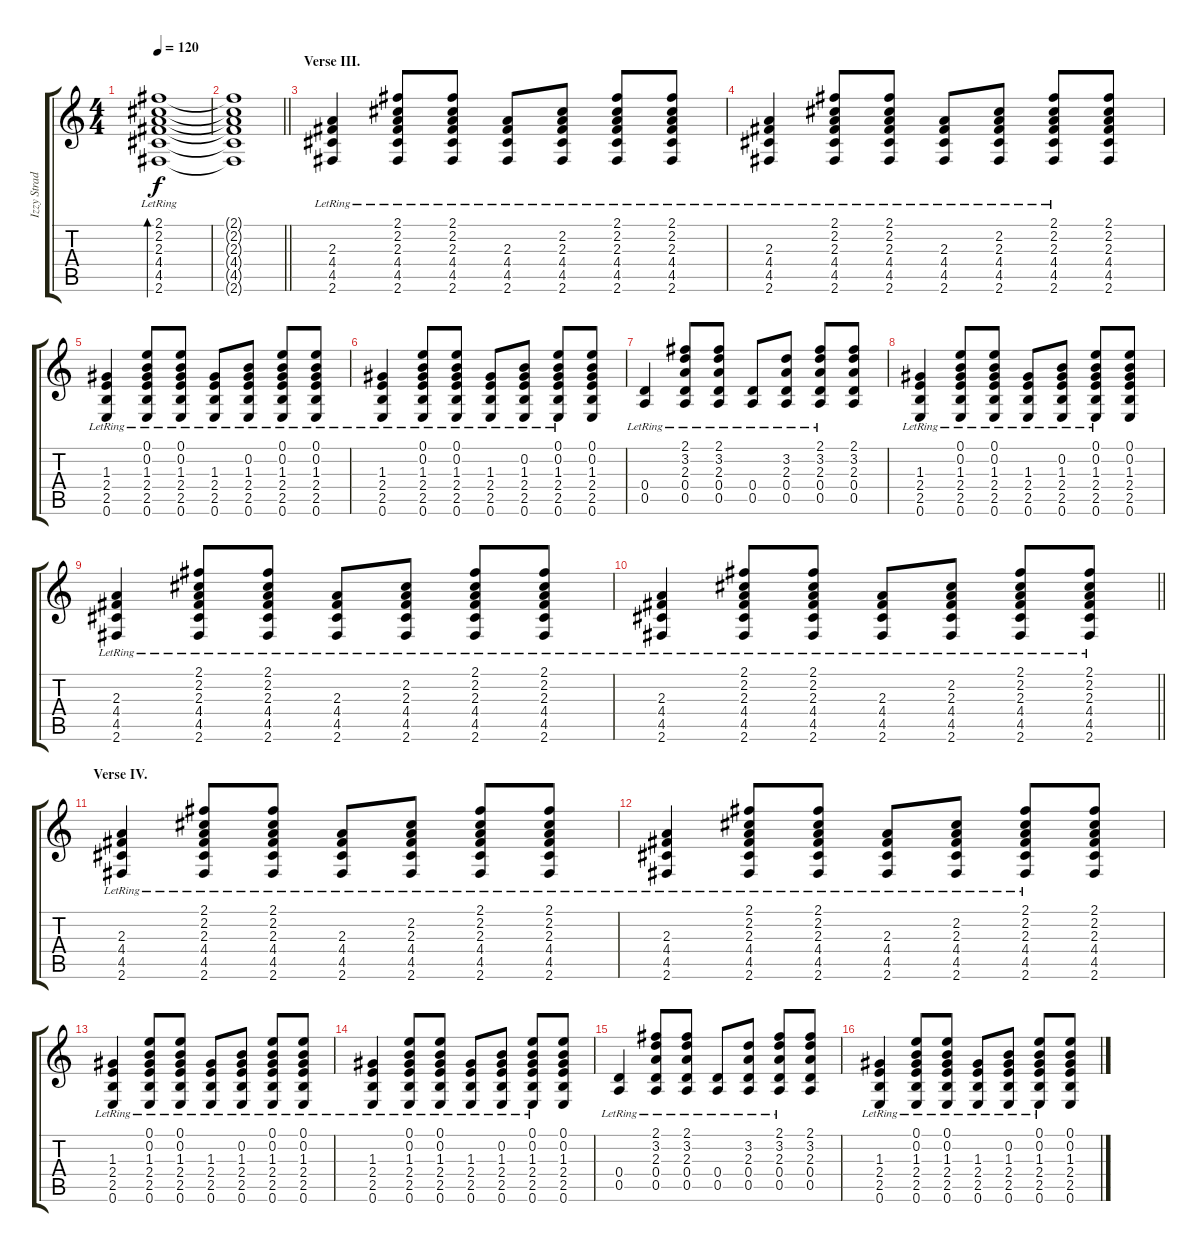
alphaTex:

\track ("Izzy Stradlin - Rhythm guitar" "Izzy Strad") {instrument acousticguitarsteel}
\staff {score tabs}
\tuning (E4 B3 G3 D3 A2 E2) {hide}
\ts (4 4)
\tempo 120
\clef g2
\ks c
(2.1{lr} 2.2{lr} 2.3{lr} 4.4{lr} 4.5{lr} 2.6{lr}).1{bd 120 dy f} |
\barLineRight lightlight
(2.1{t} 2.2{t} 2.3{t} 4.4{t} 4.5{t} 2.6{t}).1 |
\section ("" "Verse III.")
(2.3{lr} 4.4{lr} 4.5{lr} 2.6{lr}).4 (2.1{lr} 2.2{lr} 2.3{lr} 4.4{lr} 4.5{lr} 2.6{lr}).8 (2.1{lr} 2.2{lr} 2.3{lr} 4.4{lr} 4.5{lr} 2.6{lr}).8 (2.3{lr} 4.4{lr} 4.5{lr} 2.6{lr}).8 (2.2{lr} 2.3{lr} 4.4{lr} 4.5{lr} 2.6{lr}).8 (2.1{lr} 2.2{lr} 2.3{lr} 4.4{lr} 4.5{lr} 2.6{lr}).8 (2.1{lr} 2.2{lr} 2.3{lr} 4.4{lr} 4.5{lr} 2.6{lr}).8 |
(2.3{lr} 4.4{lr} 4.5{lr} 2.6{lr}).4 (2.1{lr} 2.2{lr} 2.3{lr} 4.4{lr} 4.5{lr} 2.6{lr}).8 (2.1{lr} 2.2{lr} 2.3{lr} 4.4{lr} 4.5{lr} 2.6{lr}).8 (2.3{lr} 4.4{lr} 4.5{lr} 2.6{lr}).8 (2.2{lr} 2.3{lr} 4.4{lr} 4.5{lr} 2.6{lr}).8 (2.1{lr} 2.2{lr} 2.3{lr} 4.4{lr} 4.5{lr} 2.6{lr}).8 (2.1 2.2 2.3 4.4 4.5 2.6).8 |
(1.3{lr} 2.4{lr} 2.5{lr} 0.6{lr}).4 (0.1{lr} 0.2{lr} 1.3{lr} 2.4{lr} 2.5{lr} 0.6{lr}).8 (0.1{lr} 0.2{lr} 1.3{lr} 2.4{lr} 2.5{lr} 0.6{lr}).8 (1.3{lr} 2.4{lr} 2.5{lr} 0.6{lr}).8 (0.2{lr} 1.3{lr} 2.4{lr} 2.5{lr} 0.6{lr}).8 (0.1{lr} 0.2{lr} 1.3{lr} 2.4{lr} 2.5{lr} 0.6{lr}).8 (0.1{lr} 0.2{lr} 1.3{lr} 2.4{lr} 2.5{lr} 0.6{lr}).8 |
(1.3{lr} 2.4{lr} 2.5{lr} 0.6{lr}).4 (0.1{lr} 0.2{lr} 1.3{lr} 2.4{lr} 2.5{lr} 0.6{lr}).8 (0.1{lr} 0.2{lr} 1.3{lr} 2.4{lr} 2.5{lr} 0.6{lr}).8 (1.3{lr} 2.4{lr} 2.5{lr} 0.6{lr}).8 (0.2{lr} 1.3{lr} 2.4{lr} 2.5{lr} 0.6{lr}).8 (0.1{lr} 0.2{lr} 1.3{lr} 2.4{lr} 2.5{lr} 0.6{lr}).8 (0.1 0.2 1.3 2.4 2.5 0.6).8 |
(0.4{lr} 0.5{lr}).4 (2.1{lr} 3.2{lr} 2.3{lr} 0.4{lr} 0.5{lr}).8 (2.1{lr} 3.2{lr} 2.3{lr} 0.4{lr} 0.5{lr}).8 (0.4{lr} 0.5{lr}).8 (3.2{lr} 2.3{lr} 0.4{lr} 0.5{lr}).8 (2.1{lr} 3.2{lr} 2.3{lr} 0.4{lr} 0.5{lr}).8 (2.1 3.2 2.3 0.4 0.5).8 |
(1.3{lr} 2.4{lr} 2.5{lr} 0.6{lr}).4 (0.1{lr} 0.2{lr} 1.3{lr} 2.4{lr} 2.5{lr} 0.6{lr}).8 (0.1{lr} 0.2{lr} 1.3{lr} 2.4{lr} 2.5{lr} 0.6{lr}).8 (1.3{lr} 2.4{lr} 2.5{lr} 0.6{lr}).8 (0.2{lr} 1.3{lr} 2.4{lr} 2.5{lr} 0.6{lr}).8 (0.1{lr} 0.2{lr} 1.3{lr} 2.4{lr} 2.5{lr} 0.6{lr}).8 (0.1 0.2 1.3 2.4 2.5 0.6).8 |
(2.3{lr} 4.4{lr} 4.5{lr} 2.6{lr}).4 (2.1{lr} 2.2{lr} 2.3{lr} 4.4{lr} 4.5{lr} 2.6{lr}).8 (2.1{lr} 2.2{lr} 2.3{lr} 4.4{lr} 4.5{lr} 2.6{lr}).8 (2.3{lr} 4.4{lr} 4.5{lr} 2.6{lr}).8 (2.2{lr} 2.3{lr} 4.4{lr} 4.5{lr} 2.6{lr}).8 (2.1{lr} 2.2{lr} 2.3{lr} 4.4{lr} 4.5{lr} 2.6{lr}).8 (2.1{lr} 2.2{lr} 2.3{lr} 4.4{lr} 4.5{lr} 2.6{lr}).8 |
\barLineRight lightlight
(2.3{lr} 4.4{lr} 4.5{lr} 2.6{lr}).4 (2.1{lr} 2.2{lr} 2.3{lr} 4.4{lr} 4.5{lr} 2.6{lr}).8 (2.1{lr} 2.2{lr} 2.3{lr} 4.4{lr} 4.5{lr} 2.6{lr}).8 (2.3{lr} 4.4{lr} 4.5{lr} 2.6{lr}).8 (2.2{lr} 2.3{lr} 4.4{lr} 4.5{lr} 2.6{lr}).8 (2.1{lr} 2.2{lr} 2.3{lr} 4.4{lr} 4.5{lr} 2.6{lr}).8 (2.1{lr} 2.2{lr} 2.3{lr} 4.4{lr} 4.5{lr} 2.6{lr}).8 |
\section ("" "Verse IV.")
(2.3{lr} 4.4{lr} 4.5{lr} 2.6{lr}).4 (2.1{lr} 2.2{lr} 2.3{lr} 4.4{lr} 4.5{lr} 2.6{lr}).8 (2.1{lr} 2.2{lr} 2.3{lr} 4.4{lr} 4.5{lr} 2.6{lr}).8 (2.3{lr} 4.4{lr} 4.5{lr} 2.6{lr}).8 (2.2{lr} 2.3{lr} 4.4{lr} 4.5{lr} 2.6{lr}).8 (2.1{lr} 2.2{lr} 2.3{lr} 4.4{lr} 4.5{lr} 2.6{lr}).8 (2.1{lr} 2.2{lr} 2.3{lr} 4.4{lr} 4.5{lr} 2.6{lr}).8 |
(2.3{lr} 4.4{lr} 4.5{lr} 2.6{lr}).4 (2.1{lr} 2.2{lr} 2.3{lr} 4.4{lr} 4.5{lr} 2.6{lr}).8 (2.1{lr} 2.2{lr} 2.3{lr} 4.4{lr} 4.5{lr} 2.6{lr}).8 (2.3{lr} 4.4{lr} 4.5{lr} 2.6{lr}).8 (2.2{lr} 2.3{lr} 4.4{lr} 4.5{lr} 2.6{lr}).8 (2.1{lr} 2.2{lr} 2.3{lr} 4.4{lr} 4.5{lr} 2.6{lr}).8 (2.1 2.2 2.3 4.4 4.5 2.6).8 |
(1.3{lr} 2.4{lr} 2.5{lr} 0.6{lr}).4 (0.1{lr} 0.2{lr} 1.3{lr} 2.4{lr} 2.5{lr} 0.6{lr}).8 (0.1{lr} 0.2{lr} 1.3{lr} 2.4{lr} 2.5{lr} 0.6{lr}).8 (1.3{lr} 2.4{lr} 2.5{lr} 0.6{lr}).8 (0.2{lr} 1.3{lr} 2.4{lr} 2.5{lr} 0.6{lr}).8 (0.1{lr} 0.2{lr} 1.3{lr} 2.4{lr} 2.5{lr} 0.6{lr}).8 (0.1{lr} 0.2{lr} 1.3{lr} 2.4{lr} 2.5{lr} 0.6{lr}).8 |
(1.3{lr} 2.4{lr} 2.5{lr} 0.6{lr}).4 (0.1{lr} 0.2{lr} 1.3{lr} 2.4{lr} 2.5{lr} 0.6{lr}).8 (0.1{lr} 0.2{lr} 1.3{lr} 2.4{lr} 2.5{lr} 0.6{lr}).8 (1.3{lr} 2.4{lr} 2.5{lr} 0.6{lr}).8 (0.2{lr} 1.3{lr} 2.4{lr} 2.5{lr} 0.6{lr}).8 (0.1{lr} 0.2{lr} 1.3{lr} 2.4{lr} 2.5{lr} 0.6{lr}).8 (0.1 0.2 1.3 2.4 2.5 0.6).8 |
(0.4{lr} 0.5{lr}).4 (2.1{lr} 3.2{lr} 2.3{lr} 0.4{lr} 0.5{lr}).8 (2.1{lr} 3.2{lr} 2.3{lr} 0.4{lr} 0.5{lr}).8 (0.4{lr} 0.5{lr}).8 (3.2{lr} 2.3{lr} 0.4{lr} 0.5{lr}).8 (2.1{lr} 3.2{lr} 2.3{lr} 0.4{lr} 0.5{lr}).8 (2.1 3.2 2.3 0.4 0.5).8 |
(1.3{lr} 2.4{lr} 2.5{lr} 0.6{lr}).4 (0.1{lr} 0.2{lr} 1.3{lr} 2.4{lr} 2.5{lr} 0.6{lr}).8 (0.1{lr} 0.2{lr} 1.3{lr} 2.4{lr} 2.5{lr} 0.6{lr}).8 (1.3{lr} 2.4{lr} 2.5{lr} 0.6{lr}).8 (0.2{lr} 1.3{lr} 2.4{lr} 2.5{lr} 0.6{lr}).8 (0.1{lr} 0.2{lr} 1.3{lr} 2.4{lr} 2.5{lr} 0.6{lr}).8 (0.1 0.2 1.3 2.4 2.5 0.6).8
